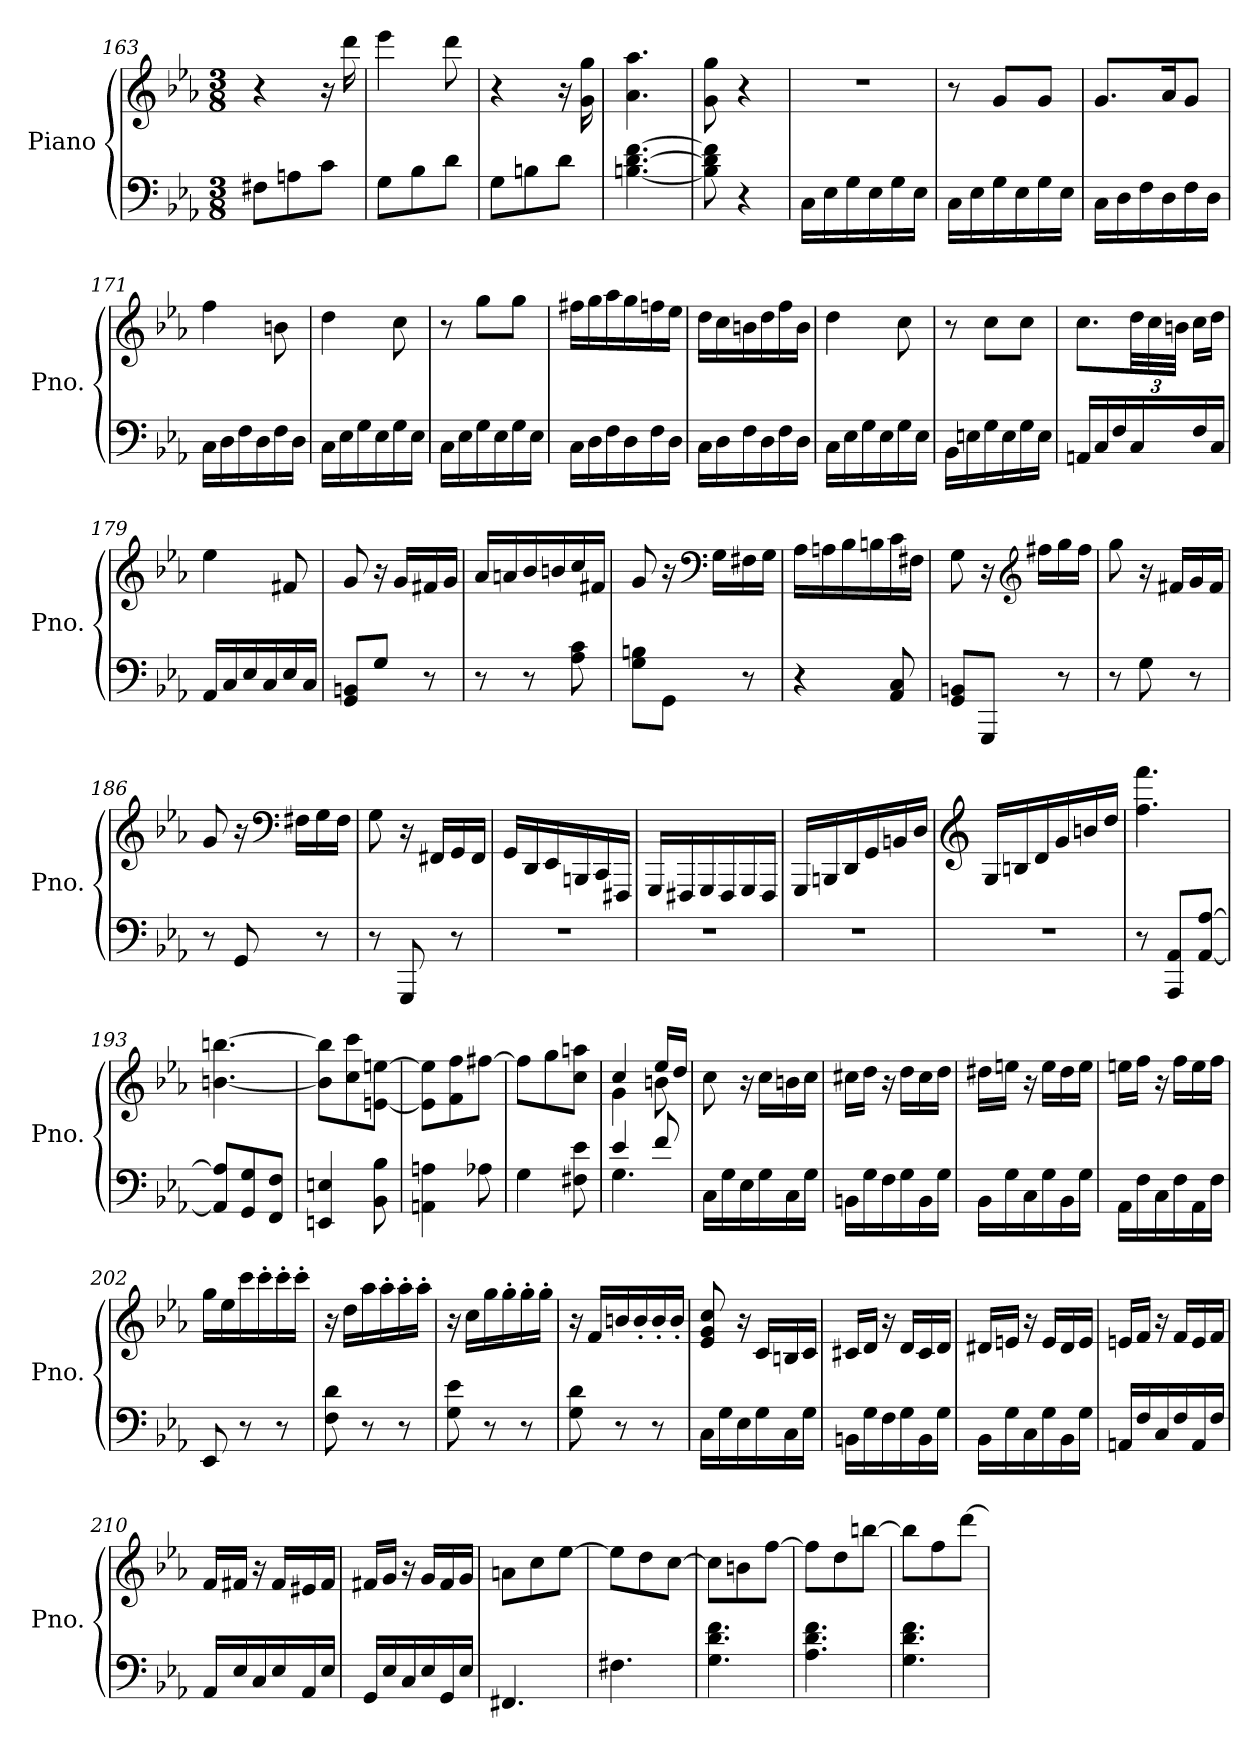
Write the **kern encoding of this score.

**kern	**kern
*part1	*part1
*staff2	*staff1
*I"Piano	*
*I'Pno.	*
*clefF4	*clefG2
*k[b-e-a-]	*k[b-e-a-]
*M3/8	*M3/8
=163	=163
8F#X\L	4r
8An\	.
8c\J	16r
.	16ddd\
=164	=164
8G\L	4eee-\
8B-\	.
8d\J	8ddd\
=165	=165
8G\L	4r
8Bn\	.
8d\J	16r
.	16g\ 16gg\
=166	=166
[4.Bn\ [4.d\ [4.f\	4.a-\ 4.aa-\
=167	=167
8B\] 8d\] 8f\]	8g\ 8gg\
4r	4r
=168	=168
16C\LL	4.r
16E-\	.
16G\	.
16E-\	.
16G\	.
16E-\JJ	.
=169	=169
16C\LL	8r
16E-\	.
16G\	8g/L
16E-\	.
16G\	8g/J
16E-\JJ	.
=170	=170
16C\LL	8.g/L
16D\	.
16F\	.
16D\	16a-/K
16F\	8g/J
16D\JJ	.
=171	=171
16C\LL	4ff\
16D\	.
16F\	.
16D\	.
16F\	8bn\
16D\JJ	.
=172	=172
16C\LL	4dd\
16E-\	.
16G\	.
16E-\	.
16G\	8cc\
16E-\JJ	.
!!LO:LB:g=z
=173	=173
16C\LL	8r
16E-\	.
16G\	8gg\L
16E-\	.
16G\	8gg\J
16E-\JJ	.
=174	=174
16C\LL	16ff#X\LL
16D\	16gg\
16F\	16aa-\
16D\	16gg\
16F\	16ffn\
16D\JJ	16ee-\JJ
=175	=175
16C\LL	16dd\LL
16D\	16cc\
16F\	16bn\
16D\	16dd\
16F\	16ff\
16D\JJ	16b\JJ
=176	=176
16C\LL	4dd\
16E-\	.
16G\	.
16E-\	.
16G\	8cc\
16E-\JJ	.
=177	=177
16BB-\LL	8r
16En\	.
16G\	8cc\L
16E\	.
16G\	8cc\J
16E\JJ	.
=178	=178
16AAn/LL	8.cc\L
16C/	.
16F/	.
*	*Xbrackettup
16C/	48dd\LL
.	48cc\
.	48bn\JJJ
16F/	16cc\LL
16C/JJ	16dd\JJ
=179	=179
16AA-/LL	4ee-\
16C/	.
16E-/	.
16C/	.
16E-/	8f#X/
16C/JJ	.
=180	=180
8GG/ 8BBn/L	8g/
8G/J	16r
.	16g/LL
8r	16f#X/
.	16g/JJ
!!LO:LB:g=z
=181	=181
8r	16a-/LL
.	16an/
8r	16b-/
.	16bn/
8A-\ 8c\	16cc/
.	16f#X/JJ
=182	=182
8G\ 8Bn\L	8g/
8GG\J	16r
*	*clefF4
.	16G\LL
8r	16F#X\
.	16G\JJ
=183	=183
4r	16A-\LL
.	16An\
.	16B-\
.	16Bn\
8AA-/ 8C/	16c\
.	16F#X\JJ
=184	=184
8GG/ 8BBn/L	8G\
8GGG/J	16r
*	*clefG2
.	16ff#X\LL
8r	16gg\
.	16ff#\JJ
=185	=185
8r	8gg\
8G\	16r
.	16f#X/LL
8r	16g/
.	16f#/JJ
=186	=186
8r	8g/
8GG/	16r
*	*clefF4
.	16F#X\LL
8r	16G\
.	16F#\JJ
=187	=187
8r	8G\
8GGG/	16r
.	16FF#X/LL
8r	16GG/
.	16FF#/JJ
!!LO:LB:g=z
=188	=188
4.r	16GG/LL
.	16DD/
.	16EE-/
.	16BBBn/
.	16CC/
.	16FFF#X/JJ
=189	=189
4.r	16GGG/LL
.	16FFF#X/
.	16GGG/
.	16FFF#/
.	16GGG/
.	16FFF#/JJ
=190	=190
4.r	16GGG/LL
.	16BBBn/
.	16DD/
.	16GG/
.	16BBn/
.	16D/JJ
=191	=191
*	*clefG2
4.r	16G/LL
.	16Bn/
.	16d/
.	16g/
.	16bn/
.	16dd/JJ
=192	=192
8r	4.ff\ 4.fff\
8AAA-/ 8AA-/L	.
[8AA-/ [8A-/J	.
=193	=193
8AA-/] 8A-/]L	[4.bn\ [4.bbn\
8GG/ 8G/	.
8FF/ 8F/J	.
=194	=194
4EEn/ 4En/	8b\] 8bb\]L
.	8cc\ 8ccc\
8BB-\ 8B-\	[8en\ [8een\J
=195	=195
4AAn\ 4An\	8e\] 8ee\]L
.	8f\ 8ff\
8A-X\	[8ff#X\J
=196	=196
4G\	8ff#\L]
.	8gg\
8F#X\ 8e-\	8cc\ 8aan\J
!!LO:PB:g=z
=197	=197
*^	*^
4e-/	4.G\	4cc/	4g\
8f/	.	16ee-/LL	8bn\
.	.	16dd/JJ	.
*v	*v	*	*
*	*v	*v
=198	=198
16C\LL	8cc\
16G\	.
16E-\	16r
16G\	16cc\LL
16C\	16bn\
16G\JJ	16cc\JJ
=199	=199
16BBn\LL	16cc#X\LL
16G\	16dd\JJ
16F\	16r
16G\	16dd\LL
16BB\	16cc#\
16G\JJ	16dd\JJ
=200	=200
16BB-\LL	16dd#X\LL
16G\	16een\JJ
16C\	16r
16G\	16ee\LL
16BB-\	16dd#\
16G\JJ	16ee\JJ
=201	=201
16AA-\LL	16een\LL
16F\	16ff\JJ
16C\	16r
16F\	16ff\LL
16AA-\	16ee\
16F\JJ	16ff\JJ
=202	=202
8EE-/	16gg\LL
.	16ee-\
8r	16ccc\
.	16ccc'\
8r	16ccc'\
.	16ccc'\JJ
=203	=203
8F\ 8d\	16r
.	16dd\LL
8r	16aa-\
.	16aa-'\
8r	16aa-'\
.	16aa-'\JJ
=204	=204
8G\ 8e-\	16r
.	16cc\LL
8r	16gg\
.	16gg'\
8r	16gg'\
.	16gg'\JJ
!!LO:LB:g=z
=205	=205
8G\ 8d\	16r
.	16f/LL
8r	16bn/
.	16b'/
8r	16b'/
.	16b'/JJ
=206	=206
16C\LL	8e-/ 8g/ 8cc/
16G\	.
16E-\	16r
16G\	16c/LL
16C\	16Bn/
16G\JJ	16c/JJ
=207	=207
16BBn\LL	16c#X/LL
16G\	16d/JJ
16F\	16r
16G\	16d/LL
16BB\	16c#/
16G\JJ	16d/JJ
=208	=208
16BB-\LL	16d#X/LL
16G\	16en/JJ
16C\	16r
16G\	16e/LL
16BB-\	16d#/
16G\JJ	16e/JJ
=209	=209
16AAn/LL	16en/LL
16F/	16f/JJ
16C/	16r
16F/	16f/LL
16AA/	16e/
16F/JJ	16f/JJ
=210	=210
16AA-/LL	16f/LL
16E-/	16f#X/JJ
16C/	16r
16E-/	16f#/LL
16AA-/	16e#X/
16E-/JJ	16f#/JJ
=211	=211
16GG/LL	16f#X/LL
16E-/	16g/JJ
16C/	16r
16E-/	16g/LL
16GG/	16f#/
16E-/JJ	16g/JJ
=212	=212
4.FF#X/	8an\L
.	8cc\
.	[8ee-\J
=213	=213
4.F#X\	8ee-\L]
.	8dd\
.	[8cc\J
!!LO:LB:g=z
=214	=214
4.G\ 4.d\ 4.f\	8cc\L]
.	8bn\
.	[8ff\J
=215	=215
4.A-\ 4.d\ 4.f\	8ff\L]
.	8dd\
.	[8bbn\J
=216	=216
4.G\ 4.d\ 4.f\	8bb\L]
.	8ff\
.	[8ddd\J
=	=
*-	*-
